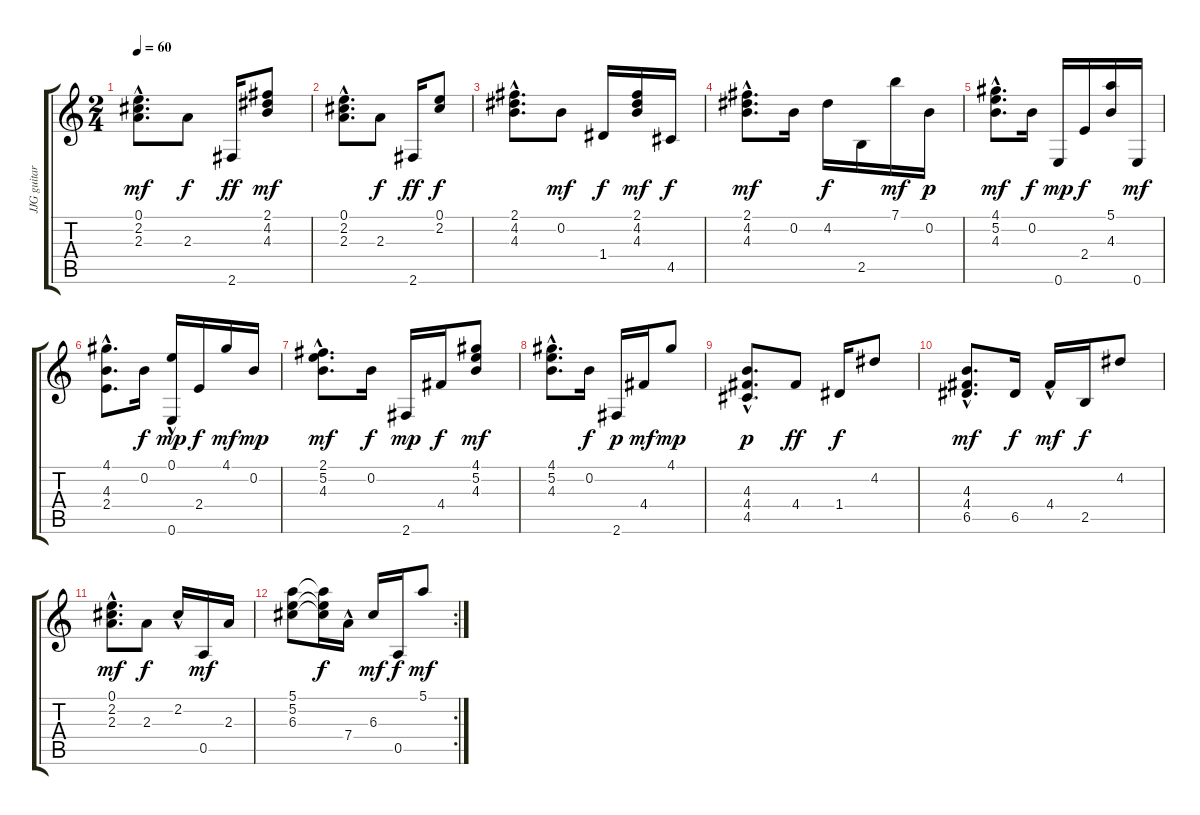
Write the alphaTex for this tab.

\track ("JJG guitare" "JJG guitar") {instrument acousticguitarsteel}
\staff {score tabs}
\tuning (E4 B3 G3 D3 A2 E2) {hide}
\ts (2 4)
\tempo 60
\clef g2
\ks c
(0.1{hac} 2.2{hac} 2.3).8{d dy mf} 2.3.8{dy f} 2.6.16{dy ff} (2.1 4.2 4.3).8{dy mf} |
(0.1 2.2{hac} 2.3).8{d} 2.3.8{dy f} 2.6.16{dy ff} (0.1 2.2).8{dy f} |
(2.1{hac} 4.2{hac} 4.3).8{d} 0.2.8{dy mf} 1.4.16{dy f} (2.1 4.2 4.3).16{dy mf} 4.5.16{dy f} |
(2.1{hac} 4.2{hac} 4.3).8{d dy mf} 0.2.16 4.2.16{dy f} 2.5.16 7.1.16{dy mf} 0.2.16{dy p} |
(4.1{hac} 5.2{hac} 4.3).8{d dy mf} 0.2.16{dy f} 0.6.16{dy mp} 2.4.16{dy f} (5.1 4.3).16 0.6.16{dy mf} |
(4.1{hac} 4.3{hac} 2.4).8{d} 0.2.16{dy f} (0.1{hac} 0.6).16{dy mp} 2.4.16{dy f} 4.1.16{dy mf} 0.2.16{dy mp} |
(2.1{hac} 5.2{hac} 4.3).8{d dy mf} 0.2.16{dy f} 2.6.16{dy mp} 4.4.16{dy f} (4.1 5.2 4.3).8{dy mf} |
(4.1{hac} 5.2{hac} 4.3).8{d} 0.2.16{dy f} 2.6.16{dy p} 4.4.16{dy mf} 4.1.8{dy mp} |
(4.3{hac} 4.4 4.5).8{d dy p} 4.4.8{dy ff} 1.4.16{dy f} 4.2.8 |
(4.3 4.4{hac} 6.5{hac}).8{d dy mf} 6.5.16{dy f} 4.4{hac}.16{dy mf} 2.5.16{dy f} 4.2.8 |
(0.1 2.2{hac} 2.3).8{d dy mf} 2.3.8{dy f} 2.2{hac}.16 0.5.16{dy mf} 2.3.16 |
\rc 2
(5.1 5.2 6.3).8 (5.1{t} 5.2{t} 6.3{t}).16{dy f} 7.4{hac}.16 6.3.16{dy mf} 0.5.16{dy f} 5.1.8{dy mf}
